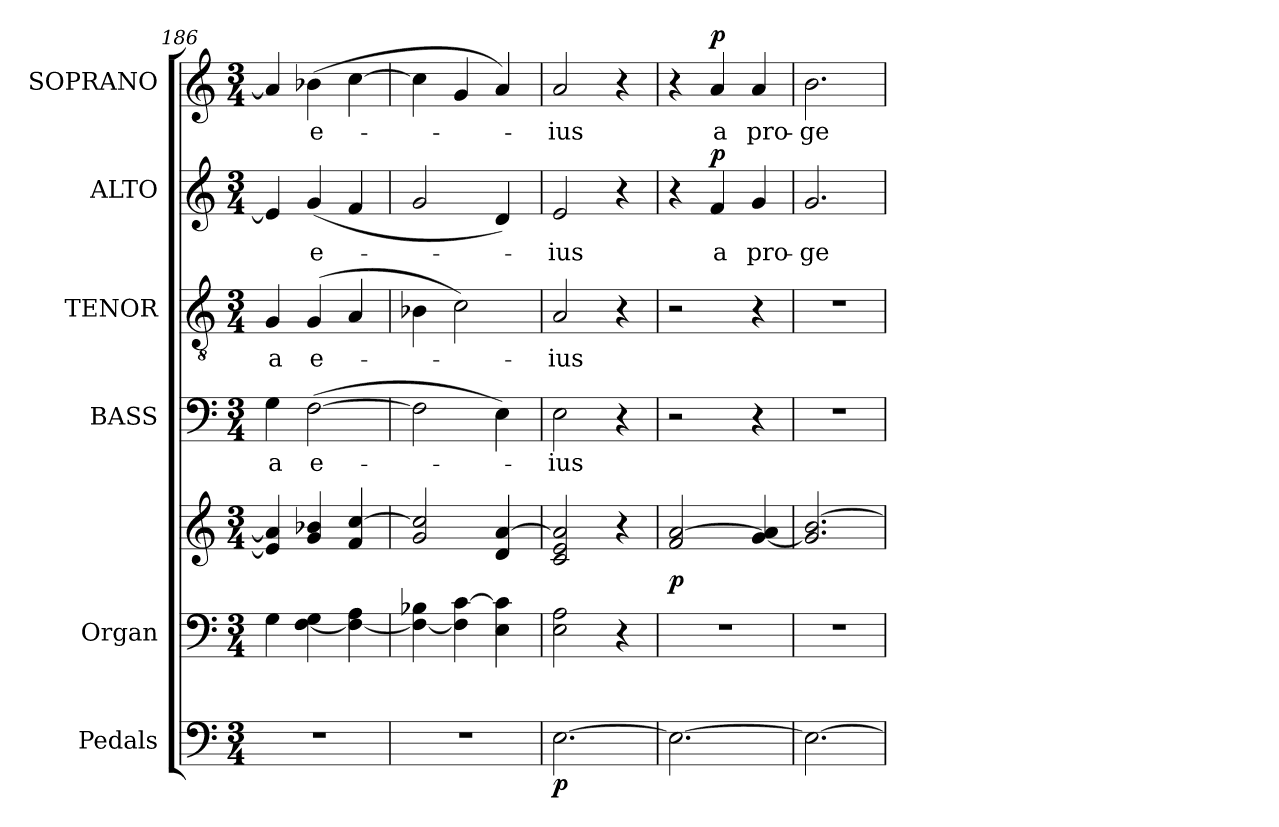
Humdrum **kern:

**kern	**dynam	**kern	**kern	**dynam	**kern	**text	**kern	**text	**kern	**text	**dynam	**kern	**text	**dynam
*part6	*part6	*part5	*part5	*part5	*part4	*part4	*part3	*part3	*part2	*part2	*part2	*part1	*part1	*part1
*staff7	*staff7	*staff6	*staff5	*staff5/6	*staff4	*staff4	*staff3	*staff3	*staff2	*staff2	*staff2	*staff1	*staff1	*staff1
*I"Pedals	*	*I"Organ	*	*	*I"BASS	*	*I"TENOR	*	*I"ALTO	*	*	*I"SOPRANO	*	*
*I'Ped.	*	*I'Org.	*	*	*I'B.	*	*I'T.	*	*I'A.	*	*	*I'S.	*	*
*clefF4	*	*clefF4	*clefG2	*	*clefF4	*	*clefGv2	*	*clefG2	*	*	*clefG2	*	*
*	*	*	*	*	*	*	*ITrd7c12	*	*	*	*	*	*	*
*k[]	*	*k[]	*k[]	*	*k[]	*	*k[]	*	*k[]	*	*	*k[]	*	*
*C:	*	*C:	*C:	*	*C:	*	*C:	*	*C:	*	*	*C:	*	*
*M3/4	*	*M3/4	*M3/4	*	*M3/4	*	*M3/4	*	*M3/4	*	*	*M3/4	*	*
=186	=186	=186	=186	=186	=186	=186	=186	=186	=186	=186	=186	=186	=186	=186
!LO:N:vis=1	!	!	!	!	!	!	!	!	!	!	!	!	!	!
!	!	!	!	!	!	!LO:LY:b:color=#000000	!	!	!	!	!	!	!	!
!	!	!	!	!	!	!	!	!LO:LY:b:color=#000000	!	!	!	!	!	!
2.r	.	4Gi\	4ei/] 4ai]	.	4Gi\	-a	4GGi/	-a	4ei/]	.	.	4ai/]	.	.
!	!	!	!	!	!	!LO:LY:b:color=#000000	!	!	!	!	!	!	!	!
!	!	!	!	!	!	!	!	!LO:LY:b:color=#000000	!	!	!	!	!	!
!	!	!	!	!	!	!	!	!	!	!LO:LY:b:color=#000000	!	!	!	!
!	!	!	!	!	!	!	!	!	!	!	!	!	!LO:LY:b:color=#000000	!
.	.	[<4Fi\ 4Gi	4gi/ 4b-Xi	.	([>2Fi\	e-	(4GGi/	e-	(4gi/	e-	.	(4b-Xi\	e-	.
.	.	4Fi\_< 4Ai	4fi/ [>4cci	.	.	.	4AAi/	.	4fi/	.	.	[>4cci\	.	.
=187	=187	=187	=187	=187	=187	=187	=187	=187	=187	=187	=187	=187	=187	=187
!LO:N:vis=1	!	!	!	!	!	!	!	!	!	!	!	!	!	!
2.r	.	4Fi\_< 4B-Xi	2gi/ 2cci]	.	2Fi\]	.	4BB-Xi\	.	2gi/	.	.	4cci\]	.	.
.	.	4Fi\] [>4ci	.	.	.	.	2Ci\)	.	.	.	.	4gi/	.	.
.	.	4Ei\ 4ci]	4di/ [>4ai	.	4Ei\)	.	.	.	4di/)	.	.	4ai/)	.	.
=188	=188	=188	=188	=188	=188	=188	=188	=188	=188	=188	=188	=188	=188	=188
!	!	!	!	!	!	!LO:LY:b:color=#000000	!	!	!	!	!	!	!	!
!	!	!	!	!	!	!	!	!LO:LY:b:color=#000000	!	!	!	!	!	!
!	!	!	!	!	!	!	!	!	!	!LO:LY:b:color=#000000	!	!	!	!
!	!	!	!	!	!	!	!	!	!	!	!	!	!LO:LY:b:color=#000000	!
[>2.Ei\	p	2Ei\ 2Ai	2ci/ 2ei 2ai]	.	2Ei\	-ius	2AAi/	-ius	2ei/	-ius	.	2ai/	-ius	.
.	.	4r	4r	.	4r	.	4r	.	4r	.	.	4r	.	.
!!LO:LB:g=z
=189	=189	=189	=189	=189	=189	=189	=189	=189	=189	=189	=189	=189	=189	=189
!	!	!LO:N:vis=1	!	!	!	!	!	!	!	!	!	!	!	!
2.Ei\_>	.	2.r	2fi/ [>2ai	p	2r	.	2r	.	4r	.	.	4r	.	.
!	!	!	!	!	!	!	!	!	!	!LO:LY:b:color=#000000	!	!	!	!
!	!	!	!	!	!	!	!	!	!	!	!	!	!LO:LY:b:color=#000000	!
.	.	.	.	.	.	.	.	.	4fi/	a	p	4ai/	a	p
!	!	!	!	!	!	!	!	!	!	!LO:LY:b:color=#000000	!	!	!	!
!	!	!	!	!	!	!	!	!	!	!	!	!	!LO:LY:b:color=#000000	!
.	.	.	[<4gi/ 4ai]	.	4r	.	4r	.	4gi/	pro-	.	4ai/	pro-	.
=190	=190	=190	=190	=190	=190	=190	=190	=190	=190	=190	=190	=190	=190	=190
!	!	!LO:N:vis=1	!	!	!LO:N:vis=1	!	!LO:N:vis=1	!	!	!	!	!	!	!
!	!	!	!	!	!	!	!	!	!	!LO:LY:b:color=#000000	!	!	!	!
!	!	!	!	!	!	!	!	!	!	!	!	!	!LO:LY:b:color=#000000	!
2.Ei\_>	.	2.r	2.gi/] [>2.bi	.	2.r	.	2.r	.	2.gi/	-ge-	.	2.bi\	-ge-	.
=	=	=	=	=	=	=	=	=	=	=	=	=	=	=
*-	*-	*-	*-	*-	*-	*-	*-	*-	*-	*-	*-	*-	*-	*-
